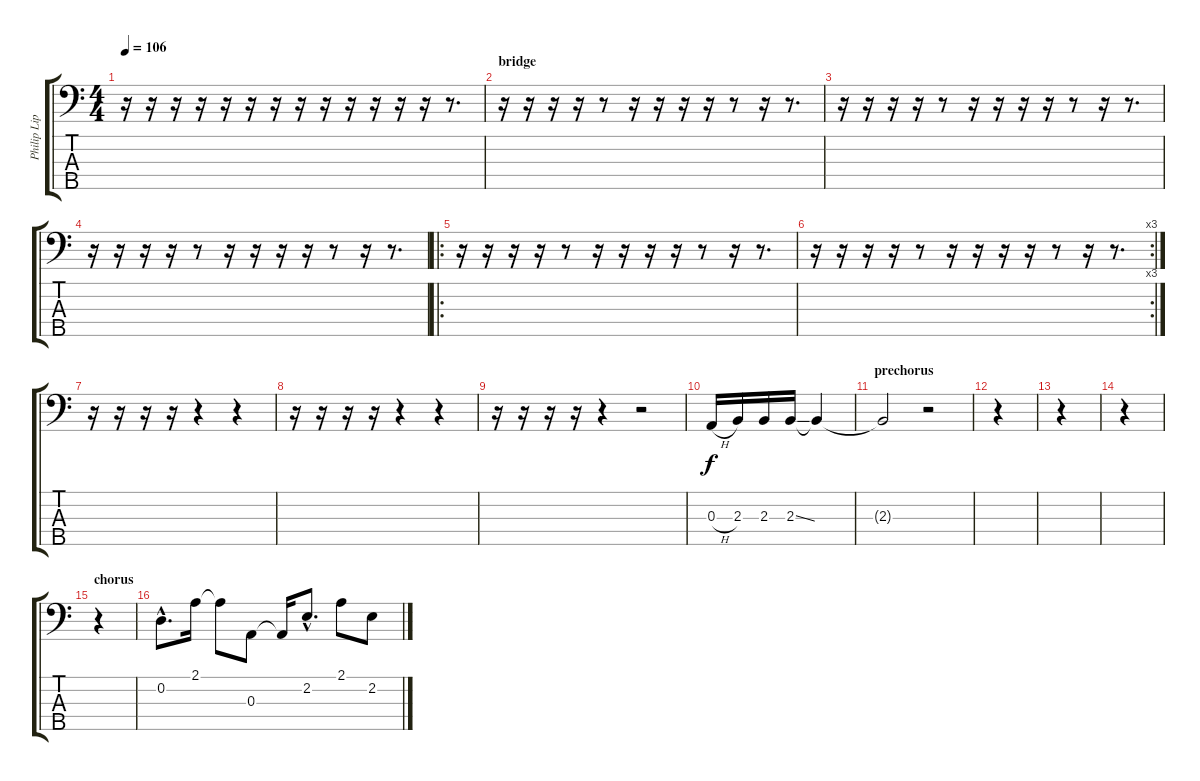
\track ("Philip Lipscomb " "Philip Lip") {instrument electricbassfinger}
\staff {score tabs}
\tuning (G2 D2 A1 E1 A0) {hide}
\ts (4 4)
\tempo 106
\clef f4
\ks c
r.16{dy f} r.16 r.16 r.16 r.16 r.16 r.16 r.16 r.16 r.16 r.16 r.16 r.16 r.8{d} |
\section ("" "bridge")
r.16 r.16 r.16 r.16 r.8 r.16 r.16 r.16 r.16 r.8 r.16 r.8{d} |
r.16 r.16 r.16 r.16 r.8 r.16 r.16 r.16 r.16 r.8 r.16 r.8{d} |
r.16 r.16 r.16 r.16 r.8 r.16 r.16 r.16 r.16 r.8 r.16 r.8{d} |
\ro
r.16 r.16 r.16 r.16 r.8 r.16 r.16 r.16 r.16 r.8 r.16 r.8{d} |
\rc 3
r.16 r.16 r.16 r.16 r.8 r.16 r.16 r.16 r.16 r.8 r.16 r.8{d} |
r.16 r.16 r.16 r.16 r.4 r.4 |
r.16 r.16 r.16 r.16 r.4 r.4 |
r.16 r.16 r.16 r.16 r.4 r.2 |
0.3{h}.16 2.3.16 2.3.16 2.3{ss}.16 2.3{t}.4 |
\section ("" "prechorus")
2.3{t}.2 r.2 |
r.4 |
r.4 |
r.4 |
\section ("" "chorus")
r.4 |
0.2{hac}.8{d} 2.1.16 2.1{t}.8 0.3.8 0.3{t}.16 2.2{hac}.8{d} 2.1.8 2.2.8
